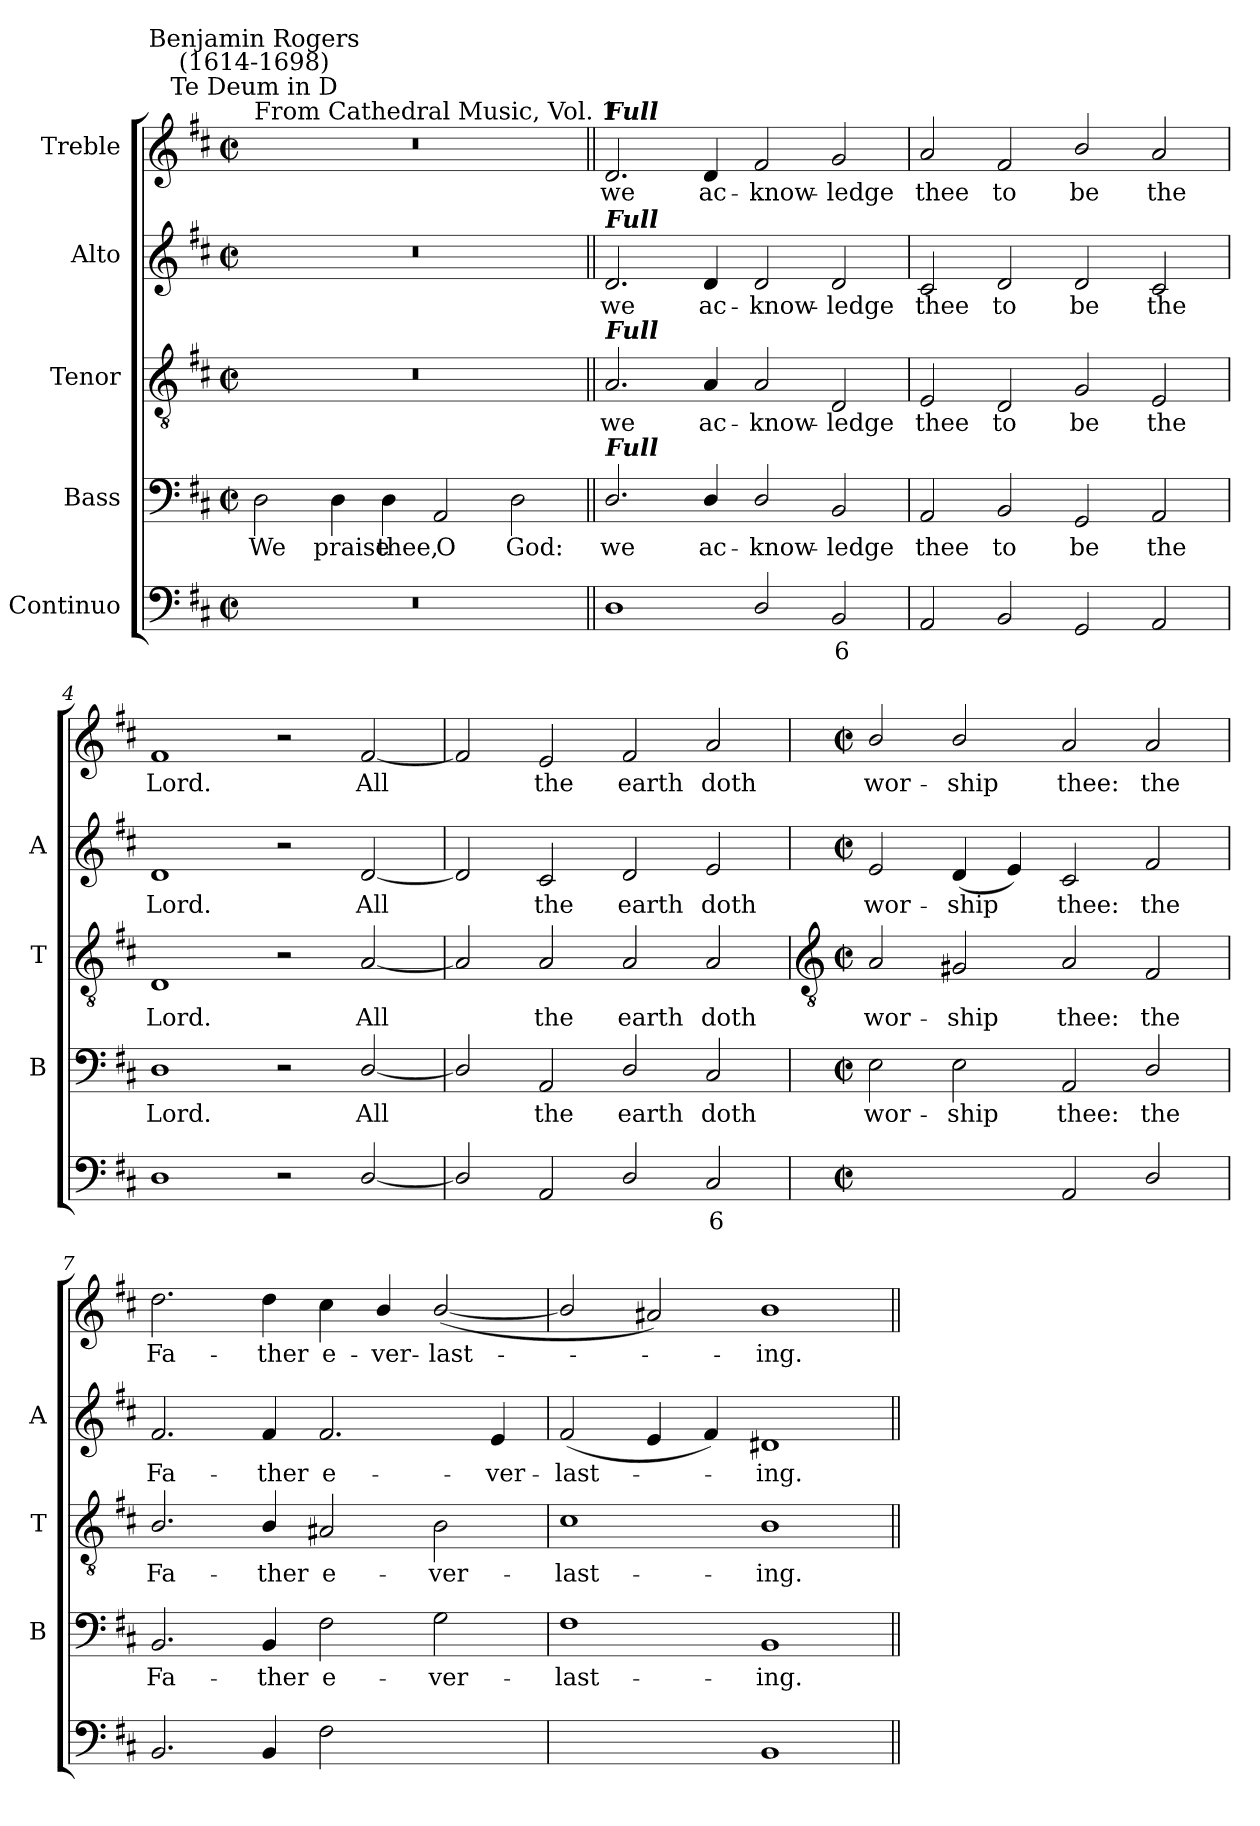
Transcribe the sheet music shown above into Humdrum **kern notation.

**kern	**text	**kern	**text	**kern	**text	**kern	**text	**kern	**text
*part5	*part5	*part4	*part4	*part3	*part3	*part2	*part2	*part1	*part1
*staff5	*staff5	*staff4	*staff4	*staff3	*staff3	*staff2	*staff2	*staff1	*staff1
*I"Continuo	*	*I"Bass	*	*I"Tenor	*	*I"Alto	*	*I"Treble	*
*	*	*I'B	*	*I'T	*	*I'A	*	*	*
*clefF4	*	*clefF4	*	*clefGv2	*	*clefG2	*	*clefG2	*
*k[f#c#]	*	*k[f#c#]	*	*k[f#c#]	*	*k[f#c#]	*	*k[f#c#]	*
*D:	*	*D:	*	*D:	*	*D:	*	*D:	*
*M4/2	*	*M4/2	*	*M4/2	*	*M4/2	*	*M4/2	*
*met(c|)	*	*met(c|)	*	*met(c|)	*	*met(c|)	*	*met(c|)	*
=1	=1	=1	=1	=1	=1	=1	=1	=1	=1
!	!	!	!	!	!	!	!	!LO:TX:a:t=From Cathedral Music, Vol. 1	!
!	!	!	!	!	!	!	!	!LO:TX:a:cj:t=Te Deum in D	!
!	!	!	!	!	!	!	!	!LO:TX:a:cj:t=Benjamin Rogers\n(1614-1698)	!
!	!	!	!LO:LY:b	!	!	!	!	!	!
0r	.	2D	We	0r	.	0r	.	0r	.
!	!	!	!LO:LY:b	!	!	!	!	!	!
.	.	4D	praise	.	.	.	.	.	.
!	!	!	!LO:LY:b	!	!	!	!	!	!
.	.	4D	thee,	.	.	.	.	.	.
!	!	!	!LO:LY:b	!	!	!	!	!	!
.	.	2AA	O	.	.	.	.	.	.
!	!	!	!LO:LY:b	!	!	!	!	!	!
.	.	2D	God:	.	.	.	.	.	.
=2||	=2||	=2||	=2||	=2||	=2||	=2||	=2||	=2||	=2||
!	!	!	!	!	!	!	!	!LO:TX:a:Bi:t=Full	!
!	!	!	!	!	!	!LO:TX:a:Bi:t=Full	!	!	!
!	!	!	!	!LO:TX:a:Bi:t=Full	!	!	!	!	!
!	!	!LO:TX:a:Bi:t=Full	!	!	!	!	!	!	!
!	!	!	!LO:LY:b	!	!LO:LY:b	!	!LO:LY:b	!	!LO:LY:b
1D/	.	2.D/	we	2.A	we	2.d	we	2.d	we
!	!	!	!LO:LY:b	!	!LO:LY:b	!	!LO:LY:b	!	!LO:LY:b
.	.	4D/	ac-	4A	ac-	4d	ac-	4d	ac-
!	!	!	!LO:LY:b	!	!LO:LY:b	!	!LO:LY:b	!	!LO:LY:b
2D/	.	2D/	-know-	2A	-know-	2d	-know-	2f#	-know-
!	!LO:LY:b	!	!LO:LY:b	!	!LO:LY:b	!	!LO:LY:b	!	!LO:LY:b
2BB	6	2BB	-ledge	2D	-ledge	2d	-ledge	2g	-ledge
=3	=3	=3	=3	=3	=3	=3	=3	=3	=3
!	!	!	!LO:LY:b	!	!LO:LY:b	!	!LO:LY:b	!	!LO:LY:b
2AA	.	2AA	thee	2E	thee	2c#	thee	2a	thee
!	!	!	!LO:LY:b	!	!LO:LY:b	!	!LO:LY:b	!	!LO:LY:b
2BB	.	2BB	to	2D	to	2d	to	2f#	to
!	!	!	!LO:LY:b	!	!LO:LY:b	!	!LO:LY:b	!	!LO:LY:b
2GG	.	2GG	be	2G	be	2d	be	2b/	be
!	!	!	!LO:LY:b	!	!LO:LY:b	!	!LO:LY:b	!	!LO:LY:b
2AA	.	2AA	the	2E	the	2c#	the	2a	the
=4	=4	=4	=4	=4	=4	=4	=4	=4	=4
!	!	!	!LO:LY:b	!	!LO:LY:b	!	!LO:LY:b	!	!LO:LY:b
1D	.	1D	Lord.	1D	Lord.	1d	Lord.	1f#	Lord.
2r	.	2r	.	2r	.	2r	.	2r	.
!	!	!	!LO:LY:b	!	!LO:LY:b	!	!LO:LY:b	!	!LO:LY:b
[2D/	.	[2D/	All	[2A	All	[2d	All	[2f#	All
=5	=5	=5	=5	=5	=5	=5	=5	=5	=5
2D/]	.	2D/]	.	2A]	.	2d]	.	2f#]	.
!	!	!	!LO:LY:b	!	!LO:LY:b	!	!LO:LY:b	!	!LO:LY:b
2AA	.	2AA	the	2A	the	2c#	the	2e	the
!	!	!	!LO:LY:b	!	!LO:LY:b	!	!LO:LY:b	!	!LO:LY:b
2D/	.	2D/	earth	2A	earth	2d	earth	2f#	earth
!	!LO:LY:b	!	!LO:LY:b	!	!LO:LY:b	!	!LO:LY:b	!	!LO:LY:b
2C#	6	2C#	doth	2A	doth	2e	doth	2a	doth
!!LO:LB:g=z
=6	=6	=6	=6	=6	=6	=6	=6	=6	=6
*	*	*	*	*clefGv2	*	*	*	*	*
*M4/2	*	*M4/2	*	*M4/2	*	*M4/2	*	*M4/2	*
*met(c|)	*	*met(c|)	*	*met(c|)	*	*met(c|)	*	*met(c|)	*
!	!LO:LY:b	!	!LO:LY:b	!	!LO:LY:b	!	!LO:LY:b	!	!LO:LY:b
[2Eyy	4	2E	wor-	2A	wor-	2e	wor-	2b/	wor-
!	!LO:LY:b	!	!LO:LY:b	!	!LO:LY:b	!	!LO:LY:b	!	!LO:LY:b
2Eyy]	3	2E	-ship	2G#X	-ship	(<4d	-ship	2b/	-ship
.	.	.	.	.	.	4e)	.	.	.
!	!	!	!LO:LY:b	!	!LO:LY:b	!	!LO:LY:b	!	!LO:LY:b
2AA	.	2AA	thee:	2A	thee:	2c#	thee:	2a	thee:
!	!	!	!LO:LY:b	!	!LO:LY:b	!	!LO:LY:b	!	!LO:LY:b
2D/	.	2D/	the	2F#	the	2f#	the	2a	the
=7	=7	=7	=7	=7	=7	=7	=7	=7	=7
!	!	!	!LO:LY:b	!	!LO:LY:b	!	!LO:LY:b	!	!LO:LY:b
2.BB	.	2.BB	Fa-	2.B/	Fa-	2.f#	Fa-	2.dd	Fa-
!	!	!	!LO:LY:b	!	!LO:LY:b	!	!LO:LY:b	!	!LO:LY:b
4BB	.	4BB	-ther	4B/	-ther	4f#	-ther	4dd	-ther
!	!	!	!LO:LY:b	!	!LO:LY:b	!	!LO:LY:b	!	!LO:LY:b
2F#	.	2F#	e-	2A#X	e-	2.f#	e-	4cc#	e-
!	!	!	!	!	!	!	!	!	!LO:LY:b
.	.	.	.	.	.	.	.	4b/	-ver-
!	!LO:LY:b	!	!LO:LY:b	!	!LO:LY:b	!	!	!	!LO:LY:b
[4Gyy	7	2G	-ver-	2B	-ver-	.	.	(<[2b/	-last-
!	!LO:LY:b	!	!	!	!	!	!LO:LY:b	!	!
4Gyy]	6	.	.	.	.	4e	-ver-	.	.
=8	=8	=8	=8	=8	=8	=8	=8	=8	=8
!	!LO:LY:b	!	!LO:LY:b	!	!LO:LY:b	!	!LO:LY:b	!	!
[2F#yy	4	1F#	-last-	1c#	-last-	(<2f#	-last-	2b/]	.
!	!LO:LY:b	!	!	!	!	!	!	!	!
2F#yy]	3	.	.	.	.	4e	.	2a#X)	.
.	.	.	.	.	.	4f#)	.	.	.
!	!	!	!LO:LY:b	!	!LO:LY:b	!	!LO:LY:b	!	!LO:LY:b
1BB	.	1BB	-ing.	1B	-ing.	1d#X	ing.	1b	ing.
=||	=||	=||	=||	=||	=||	=||	=||	=||	=||
*-	*-	*-	*-	*-	*-	*-	*-	*-	*-
